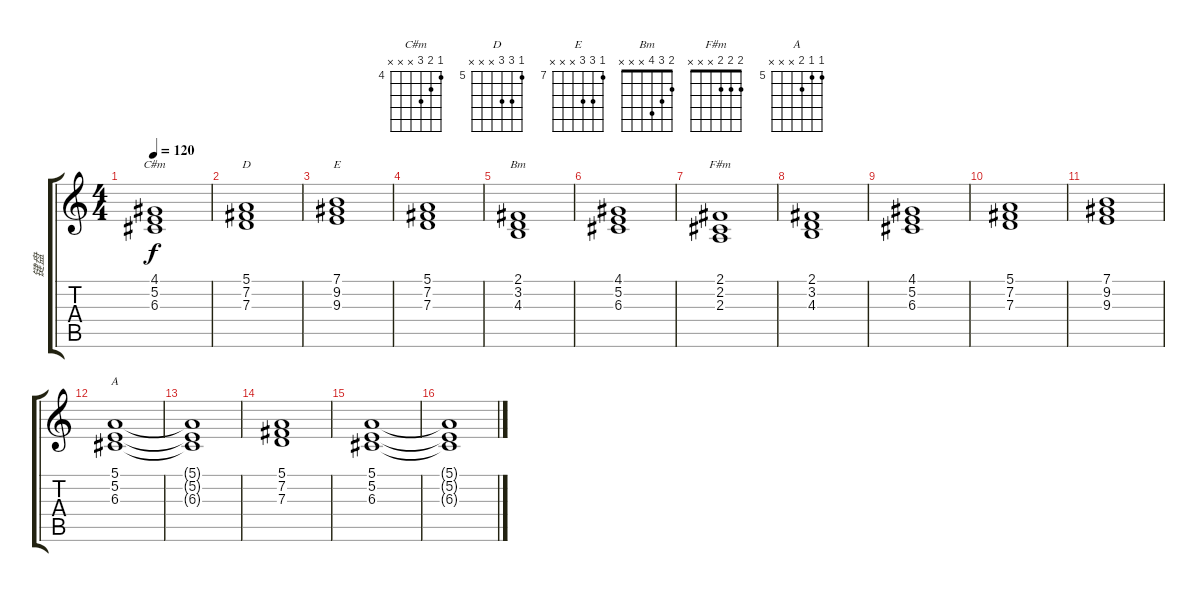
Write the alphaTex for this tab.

\track ("键盘" "键盘") {instrument stringensemble1}
\staff {score tabs}
\tuning (E4 B3 G3 D3 A2 E2) {hide}
\chord ("C#m" 4 5 6 x x x) {firstfret 4}
\chord ("D" 5 7 7 x x x) {firstfret 5}
\chord ("E" 7 9 9 x x x) {firstfret 7}
\chord ("Bm" 2 3 4 x x x)
\chord ("F#m" 2 2 2 x x x)
\chord ("A" 5 5 6 x x x) {firstfret 5}
\ts (4 4)
\tempo 120
\clef g2
\ks c
(4.1 5.2 6.3).1{ch "C#m" dy f} |
(5.1 7.2 7.3).1{ch "D"} |
(7.1 9.2 9.3).1{ch "E"} |
(5.1 7.2 7.3).1 |
(2.1 3.2 4.3).1{ch "Bm"} |
(4.1 5.2 6.3).1 |
(2.1 2.2 2.3).1{ch "F#m"} |
(2.1 3.2 4.3).1 |
(4.1 5.2 6.3).1 |
(5.1 7.2 7.3).1 |
(7.1 9.2 9.3).1 |
(5.1 5.2 6.3).1{ch "A"} |
(5.1{t} 5.2{t} 6.3{t}).1 |
(5.1 7.2 7.3).1 |
(5.1 5.2 6.3).1 |
(5.1{t} 5.2{t} 6.3{t}).1
